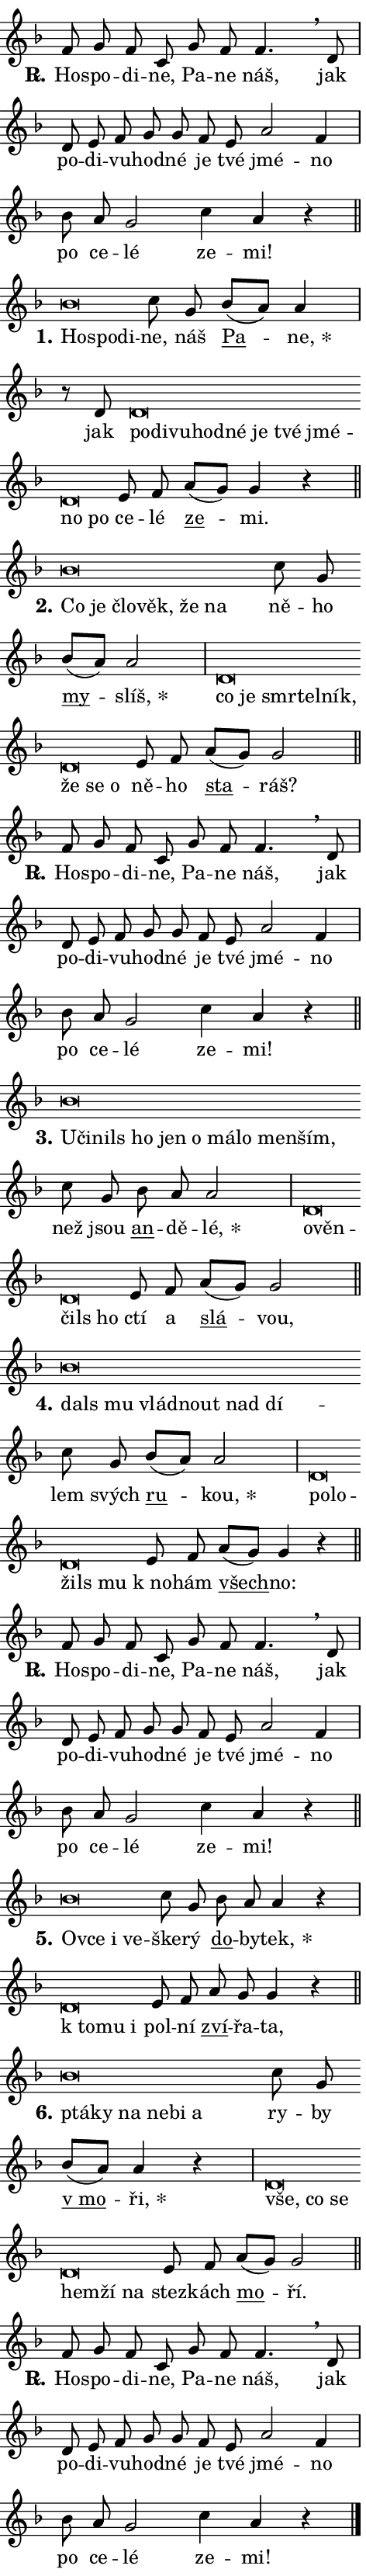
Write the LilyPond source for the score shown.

\version "2.24.0"
\header { tagline = "" }
\paper {
  indent = 0\cm
  top-margin = 0\cm
  right-margin = 0.13\cm % to fit lyric hyphens
  bottom-margin = 0\cm
  left-margin = 0\cm
  paper-width = 8\cm
  page-breaking = #ly:one-page-breaking
  system-system-spacing.basic-distance = #11
  score-system-spacing.basic-distance = #11
  ragged-last = ##f
}


%% Author: Thomas Morley
%% https://lists.gnu.org/archive/html/lilypond-user/2020-05/msg00002.html
#(define (line-position grob)
"Returns position of @var[grob} in current system:
   @code{'start}, if at first time-step
   @code{'end}, if at last time-step
   @code{'middle} otherwise
"
  (let* ((col (ly:item-get-column grob))
         (ln (ly:grob-object col 'left-neighbor))
         (rn (ly:grob-object col 'right-neighbor))
         (col-to-check-left (if (ly:grob? ln) ln col))
         (col-to-check-right (if (ly:grob? rn) rn col))
         (break-dir-left
           (and
             (ly:grob-property col-to-check-left 'non-musical #f)
             (ly:item-break-dir col-to-check-left)))
         (break-dir-right
           (and
             (ly:grob-property col-to-check-right 'non-musical #f)
             (ly:item-break-dir col-to-check-right))))
        (cond ((eqv? 1 break-dir-left) 'start)
              ((eqv? -1 break-dir-right) 'end)
              (else 'middle))))

#(define (tranparent-at-line-position vctor)
  (lambda (grob)
  "Relying on @code{line-position} select the relevant enry from @var{vctor}.
Used to determine transparency,"
    (case (line-position grob)
      ((end) (not (vector-ref vctor 0)))
      ((middle) (not (vector-ref vctor 1)))
      ((start) (not (vector-ref vctor 2))))))

noteHeadBreakVisibility =
#(define-music-function (break-visibility)(vector?)
"Makes @code{NoteHead}s transparent relying on @var{break-visibility}"
#{
  \override NoteHead.transparent =
    #(tranparent-at-line-position break-visibility)
#})

#(define delete-ledgers-for-transparent-note-heads
  (lambda (grob)
    "Reads whether a @code{NoteHead} is transparent.
If so this @code{NoteHead} is removed from @code{'note-heads} from
@var{grob}, which is supposed to be @code{LedgerLineSpanner}.
As a result ledgers are not printed for this @code{NoteHead}"
    (let* ((nhds-array (ly:grob-object grob 'note-heads))
           (nhds-list
             (if (ly:grob-array? nhds-array)
                 (ly:grob-array->list nhds-array)
                 '()))
           ;; Relies on the transparent-property being done before
           ;; Staff.LedgerLineSpanner.after-line-breaking is executed.
           ;; This is fragile ...
           (to-keep
             (remove
               (lambda (nhd)
                 (ly:grob-property nhd 'transparent #f))
               nhds-list)))
      ;; TODO find a better method to iterate over grob-arrays, similiar
      ;; to filter/remove etc for lists
      ;; For now rebuilt from scratch
      (set! (ly:grob-object grob 'note-heads)  '())
      (for-each
        (lambda (nhd)
          (ly:pointer-group-interface::add-grob grob 'note-heads nhd))
        to-keep))))

squashNotes = {
  \override NoteHead.X-extent = #'(-0.2 . 0.2)
  \override NoteHead.Y-extent = #'(-0.75 . 0)
  \override NoteHead.stencil =
    #(lambda (grob)
       (let ((pos (ly:grob-property grob 'staff-position)))
         (begin
           (if (< pos -7) (display "ERROR: Lower brevis then expected\n") (display ""))
           (if (<= pos -6) ly:text-interface::print ly:note-head::print))))
}
unSquashNotes = {
  \revert NoteHead.X-extent
  \revert NoteHead.Y-extent
  \revert NoteHead.stencil
}

hideNotes = \noteHeadBreakVisibility #begin-of-line-visible
unHideNotes = \noteHeadBreakVisibility #all-visible

% work-around for resetting accidentals
% https://lilypond.org/doc/v2.23/Documentation/notation/displaying-rhythms#unmetered-music
cadenzaMeasure = {
  \cadenzaOff
  \partial 1024 s1024
  \cadenzaOn
}

#(define-markup-command (accent layout props text) (markup?)
  "Underline accented syllable"
  (interpret-markup layout props
    #{\markup \override #'(offset . 4.3) \underline { #text }#}))

responsum = \markup \concat {
  "R" \hspace #-1.05 \path #0.1 #'((moveto 0 0.07) (lineto 0.9 0.8)) \hspace #0.05 "."
}

spaceSize = #0.6828661417322834 % exact space size for TeX Gyre Schola

\layout {
  \context {
    \Staff
    \remove "Time_signature_engraver"
    \override LedgerLineSpanner.after-line-breaking = #delete-ledgers-for-transparent-note-heads
  }
  \context {
    \Lyrics {
      \override LyricSpace.minimum-distance = \spaceSize
      \override LyricText.font-name = #"TeX Gyre Schola"
      \override LyricText.font-size = 1
      \override StanzaNumber.font-name = #"TeX Gyre Schola Bold"
      \override StanzaNumber.font-size = 1
    }
  }
  \context {
    \Score 
    \override NoteHead.text =
      #(lambda (grob) 
        (let ((pos (ly:grob-property grob 'staff-position)))
          #{\markup {
            \combine
              \halign #-0.55 \raise #(if (= pos -6) 0 0.5) \override #'(thickness . 2) \draw-line #'(3.2 . 0)
              \musicglyph "noteheads.sM1"
          }#}))
  }
}

% magnetic-lyrics.ily
%
%   written by
%     Jean Abou Samra <jean@abou-samra.fr>
%     Werner Lemberg <wl@gnu.org>
%
%   adapted by
%     Jiri Hon <jiri.hon@gmail.com>
%
% Version 2022-Apr-15

% https://www.mail-archive.com/lilypond-user@gnu.org/msg149350.html

#(define (Left_hyphen_pointer_engraver context)
   "Collect syllable-hyphen-syllable occurrences in lyrics and store
them in properties.  This engraver only looks to the left.  For
example, if the lyrics input is @code{foo -- bar}, it does the
following.

@itemize @bullet
@item
Set the @code{text} property of the @code{LyricHyphen} grob between
@q{foo} and @q{bar} to @code{foo}.

@item
Set the @code{left-hyphen} property of the @code{LyricText} grob with
text @q{foo} to the @code{LyricHyphen} grob between @q{foo} and
@q{bar}.
@end itemize

Use this auxiliary engraver in combination with the
@code{lyric-@/text::@/apply-@/magnetic-@/offset!} hook."
   (let ((hyphen #f)
         (text #f))
     (make-engraver
      (acknowledgers
       ((lyric-syllable-interface engraver grob source-engraver)
        (set! text grob)))
      (end-acknowledgers
       ((lyric-hyphen-interface engraver grob source-engraver)
        ;(when (not (grob::has-interface grob 'lyric-space-interface))
          (set! hyphen grob)));)
      ((stop-translation-timestep engraver)
       (when (and text hyphen)
         (ly:grob-set-object! text 'left-hyphen hyphen))
       (set! text #f)
       (set! hyphen #f)))))

#(define (lyric-text::apply-magnetic-offset! grob)
   "If the space between two syllables is less than the value in
property @code{LyricText@/.details@/.squash-threshold}, move the right
syllable to the left so that it gets concatenated with the left
syllable.

Use this function as a hook for
@code{LyricText@/.after-@/line-@/breaking} if the
@code{Left_@/hyphen_@/pointer_@/engraver} is active."
   (let ((hyphen (ly:grob-object grob 'left-hyphen #f)))
     (when hyphen
       (let ((left-text (ly:spanner-bound hyphen LEFT)))
         (when (grob::has-interface left-text 'lyric-syllable-interface)
           (let* ((common (ly:grob-common-refpoint grob left-text X))
                  (this-x-ext (ly:grob-extent grob common X))
                  (left-x-ext
                   (begin
                     ;; Trigger magnetism for left-text.
                     (ly:grob-property left-text 'after-line-breaking)
                     (ly:grob-extent left-text common X)))
                  ;; `delta` is the gap width between two syllables.
                  (delta (- (interval-start this-x-ext)
                            (interval-end left-x-ext)))
                  (details (ly:grob-property grob 'details))
                  (threshold (assoc-get 'squash-threshold details 0.2)))
             (when (< delta threshold)
               (let* (;; We have to manipulate the input text so that
                      ;; ligatures crossing syllable boundaries are not
                      ;; disabled.  For languages based on the Latin
                      ;; script this is essentially a beautification.
                      ;; However, for non-Western scripts it can be a
                      ;; necessity.
                      (lt (ly:grob-property left-text 'text))
                      (rt (ly:grob-property grob 'text))
                      (is-space (grob::has-interface hyphen 'lyric-space-interface))
                      (space (if is-space " " ""))
                      (extra-delta (if is-space spaceSize 0))
                      ;; Append new syllable.
                      (ltrt-space (if (and (string? lt) (string? rt))
                                (string-append lt space rt)
                                (make-concat-markup (list lt space rt))))
                      ;; Right-align `ltrt` to the right side.
                      (ltrt-space-markup (grob-interpret-markup
                               grob
                               (make-translate-markup
                                (cons (interval-length this-x-ext) 0)
                                (make-right-align-markup ltrt-space)))))
                 (begin
                   ;; Don't print `left-text`.
                   (ly:grob-set-property! left-text 'stencil #f)
                   ;; Set text and stencil (which holds all collected
                   ;; syllables so far) and shift it to the left.
                   (ly:grob-set-property! grob 'text ltrt-space)
                   (ly:grob-set-property! grob 'stencil ltrt-space-markup)
                   (ly:grob-translate-axis! grob (- (- delta extra-delta)) X))))))))))


#(define (lyric-hyphen::displace-bounds-first grob)
   ;; Make very sure this callback isn't triggered too early.
   (let ((left (ly:spanner-bound grob LEFT))
         (right (ly:spanner-bound grob RIGHT)))
     (ly:grob-property left 'after-line-breaking)
     (ly:grob-property right 'after-line-breaking)
     (ly:lyric-hyphen::print grob)))

squashThreshold = #0.4

\layout {
  \context {
    \Lyrics
    \consists #Left_hyphen_pointer_engraver
    \override LyricText.after-line-breaking =
      #lyric-text::apply-magnetic-offset!
    \override LyricHyphen.stencil = #lyric-hyphen::displace-bounds-first
    \override LyricText.details.squash-threshold = \squashThreshold
    \override LyricHyphen.minimum-distance = 0
    \override LyricHyphen.minimum-length = \squashThreshold
  }
}

squashText = \override LyricText.details.squash-threshold = 9999
unSquashText = \override LyricText.details.squash-threshold = \squashThreshold

leftText = \override LyricText.self-alignment-X = #LEFT
unLeftText = \revert LyricText.self-alignment-X

starOffset = #(lambda (grob) 
                (let ((x_offset (ly:self-alignment-interface::aligned-on-x-parent grob)))
                  (if (= x_offset 0) 0 (+ x_offset 1.2))))

star = #(define-music-function (syllable)(string?)
"Append star separator at the end of a syllable"
#{
  \once \override LyricText.X-offset = #starOffset
  \lyricmode { \markup {
    #syllable
    \override #'((font-name . "TeX Gyre Schola Bold")) \hspace #0.2 \lower #0.65 \larger "*"
  } }
#})

starAccent = #(define-music-function (syllable)(string?)
"Append star separator at the end of a syllable and make accent"
#{
  \once \override LyricText.X-offset = #starOffset
  \lyricmode { \markup {
    \accent #syllable
    \override #'((font-name . "TeX Gyre Schola Bold")) \hspace #0.2 \lower #0.65 \larger "*"
  } }
#})

breath = #(define-music-function (syllable)(string?)
"Append breathing indicator at the end of a syllable"
#{
  \lyricmode { \markup { #syllable "+" } }
#})

optionalBreath = #(define-music-function (syllable)(string?)
"Append optional breathing indicator at the end of a syllable"
#{
  \lyricmode { \markup { #syllable "(+)" } }
#})


\score {
    <<
        \new Voice = "melody" { \cadenzaOn \key f \major \relative { f'8 g f c g' f f4. \breathe d8 \cadenzaMeasure \bar "|" d e f g g \bar "" f e \bar "" a2 f4 \cadenzaMeasure \bar "|" bes8 a g2 \bar "" c4 a r \cadenzaMeasure \bar "||" \break } }
        \new Lyrics \lyricsto "melody" { \lyricmode { \set stanza = \responsum
Ho -- spo -- di -- ne, Pa -- ne náš, jak po -- di -- vu -- hod -- né je tvé jmé -- no po ce -- lé ze -- mi! } }
    >>
    \layout {}
}

\score {
    <<
        \new Voice = "melody" { \cadenzaOn \key f \major \relative { \squashNotes bes'\breve*1/16 \hideNotes \breve*1/16 \breve*1/16 \bar "" \unHideNotes \unSquashNotes c8 g \bar "" bes[( a)] a4 \cadenzaMeasure \bar "|" r8 d,8 \squashNotes d\breve*1/16 \hideNotes \breve*1/16 \bar "" \breve*1/16 \bar "" \breve*1/16 \bar "" \breve*1/16 \bar "" \breve*1/16 \bar "" \breve*1/16 \bar "" \breve*1/16 \bar "" \breve*1/16 \breve*1/16 \bar "" \unHideNotes \unSquashNotes e8 f \bar "" a[( g)] g4 r \cadenzaMeasure \bar "||" \break } }
        \new Lyrics \lyricsto "melody" { \lyricmode { \set stanza = "1."
\leftText Ho -- \squashText spo -- di -- \unLeftText \unSquashText ne, náš \markup \accent Pa -- \star ne, jak \leftText po -- \squashText di -- vu -- hod -- né je tvé jmé -- no po \unLeftText \unSquashText ce -- lé \markup \accent ze -- mi. } }
    >>
    \layout {}
}

\score {
    <<
        \new Voice = "melody" { \cadenzaOn \key f \major \relative { \squashNotes bes'\breve*1/16 \hideNotes \breve*1/16 \bar "" \breve*1/16 \bar "" \breve*1/16 \bar "" \breve*1/16 \breve*1/16 \bar "" \unHideNotes \unSquashNotes c8 g \bar "" bes[( a)] a2 \cadenzaMeasure \bar "|" \squashNotes d,\breve*1/16 \hideNotes \breve*1/16 \bar "" \breve*1/16 \bar "" \breve*1/16 \bar "" \breve*1/16 \bar "" \breve*1/16 \bar "" \breve*1/16 \breve*1/16 \bar "" \unHideNotes \unSquashNotes e8 f \bar "" a[( g)] g2 \cadenzaMeasure \bar "||" \break } }
        \new Lyrics \lyricsto "melody" { \lyricmode { \set stanza = "2."
\leftText Co \squashText je člo -- věk, že na \unLeftText \unSquashText ně -- ho \markup \accent my -- \star slíš, \leftText co \squashText je smr -- tel -- ník, že se o \unLeftText \unSquashText ně -- ho \markup \accent sta -- ráš? } }
    >>
    \layout {}
}

\score {
    <<
        \new Voice = "melody" { \cadenzaOn \key f \major \relative { f'8 g f c g' f f4. \breathe d8 \cadenzaMeasure \bar "|" d e f g g \bar "" f e \bar "" a2 f4 \cadenzaMeasure \bar "|" bes8 a g2 \bar "" c4 a r \cadenzaMeasure \bar "||" \break } }
        \new Lyrics \lyricsto "melody" { \lyricmode { \set stanza = \responsum
Ho -- spo -- di -- ne, Pa -- ne náš, jak po -- di -- vu -- hod -- né je tvé jmé -- no po ce -- lé ze -- mi! } }
    >>
    \layout {}
}

\score {
    <<
        \new Voice = "melody" { \cadenzaOn \key f \major \relative { \squashNotes bes'\breve*1/16 \hideNotes \breve*1/16 \bar "" \breve*1/16 \bar "" \breve*1/16 \bar "" \breve*1/16 \bar "" \breve*1/16 \bar "" \breve*1/16 \bar "" \breve*1/16 \bar "" \breve*1/16 \breve*1/16 \bar "" \unHideNotes \unSquashNotes c8 g \bar "" bes a a2 \cadenzaMeasure \bar "|" \squashNotes d,\breve*1/16 \hideNotes \breve*1/16 \bar "" \breve*1/16 \breve*1/16 \bar "" \unHideNotes \unSquashNotes e8 f \bar "" a[( g)] g2 \cadenzaMeasure \bar "||" \break } }
        \new Lyrics \lyricsto "melody" { \lyricmode { \set stanza = "3."
\leftText U -- \squashText či -- nils ho jen o má -- lo men -- ším, \unLeftText \unSquashText než jsou \markup \accent an -- dě -- \star lé, \leftText o -- \squashText věn -- čils ho \unLeftText \unSquashText ctí a \markup \accent slá -- vou, } }
    >>
    \layout {}
}

\score {
    <<
        \new Voice = "melody" { \cadenzaOn \key f \major \relative { \squashNotes bes'\breve*1/16 \hideNotes \breve*1/16 \bar "" \breve*1/16 \bar "" \breve*1/16 \bar "" \breve*1/16 \breve*1/16 \bar "" \unHideNotes \unSquashNotes c8 g \bar "" bes[( a)] a2 \cadenzaMeasure \bar "|" \squashNotes d,\breve*1/16 \hideNotes \breve*1/16 \bar "" \breve*1/16 \breve*1/16 \bar "" \unHideNotes \unSquashNotes e8 f \bar "" a[( g)] g4 r \cadenzaMeasure \bar "||" \break } }
        \new Lyrics \lyricsto "melody" { \lyricmode { \set stanza = "4."
\leftText dals \squashText mu vlád -- nout nad dí -- \unLeftText \unSquashText lem svých \markup \accent ru -- \star kou, \leftText po -- \squashText lo -- žils mu \unLeftText \unSquashText "k no" -- hám \markup \accent všech -- no: } }
    >>
    \layout {}
}

\score {
    <<
        \new Voice = "melody" { \cadenzaOn \key f \major \relative { f'8 g f c g' f f4. \breathe d8 \cadenzaMeasure \bar "|" d e f g g \bar "" f e \bar "" a2 f4 \cadenzaMeasure \bar "|" bes8 a g2 \bar "" c4 a r \cadenzaMeasure \bar "||" \break } }
        \new Lyrics \lyricsto "melody" { \lyricmode { \set stanza = \responsum
Ho -- spo -- di -- ne, Pa -- ne náš, jak po -- di -- vu -- hod -- né je tvé jmé -- no po ce -- lé ze -- mi! } }
    >>
    \layout {}
}

\score {
    <<
        \new Voice = "melody" { \cadenzaOn \key f \major \relative { \squashNotes bes'\breve*1/16 \hideNotes \breve*1/16 \bar "" \breve*1/16 \breve*1/16 \bar "" \unHideNotes \unSquashNotes c8 g \bar "" bes a a4 r \cadenzaMeasure \bar "|" \squashNotes d,\breve*1/16 \hideNotes \breve*1/16 \breve*1/16 \bar "" \unHideNotes \unSquashNotes e8 f \bar "" a g g4 r \cadenzaMeasure \bar "||" \break } }
        \new Lyrics \lyricsto "melody" { \lyricmode { \set stanza = "5."
\leftText Ov -- \squashText ce i ve -- \unLeftText \unSquashText ške -- rý \markup \accent do -- by -- \star tek, \leftText "k to" -- \squashText mu i \unLeftText \unSquashText pol -- ní \markup \accent zví -- řa -- ta, } }
    >>
    \layout {}
}

\score {
    <<
        \new Voice = "melody" { \cadenzaOn \key f \major \relative { \squashNotes bes'\breve*1/16 \hideNotes \breve*1/16 \bar "" \breve*1/16 \bar "" \breve*1/16 \bar "" \breve*1/16 \breve*1/16 \bar "" \unHideNotes \unSquashNotes c8 g \bar "" bes[( a)] a4 r \cadenzaMeasure \bar "|" \squashNotes d,\breve*1/16 \hideNotes \breve*1/16 \bar "" \breve*1/16 \bar "" \breve*1/16 \bar "" \breve*1/16 \breve*1/16 \bar "" \unHideNotes \unSquashNotes e8 f \bar "" a[( g)] g2 \cadenzaMeasure \bar "||" \break } }
        \new Lyrics \lyricsto "melody" { \lyricmode { \set stanza = "6."
\leftText ptá -- \squashText ky na ne -- bi a \unLeftText \unSquashText ry -- by \markup \accent "v mo" -- \star ři, \leftText vše, \squashText co se hem -- ží na \unLeftText \unSquashText stez -- kách \markup \accent mo -- ří. } }
    >>
    \layout {}
}

\score {
    <<
        \new Voice = "melody" { \cadenzaOn \key f \major \relative { f'8 g f c g' f f4. \breathe d8 \cadenzaMeasure \bar "|" d e f g g \bar "" f e \bar "" a2 f4 \cadenzaMeasure \bar "|" bes8 a g2 \bar "" c4 a r \cadenzaMeasure \bar "||" \break } \bar "|." }
        \new Lyrics \lyricsto "melody" { \lyricmode { \set stanza = \responsum
Ho -- spo -- di -- ne, Pa -- ne náš, jak po -- di -- vu -- hod -- né je tvé jmé -- no po ce -- lé ze -- mi! } }
    >>
    \layout {}
}
